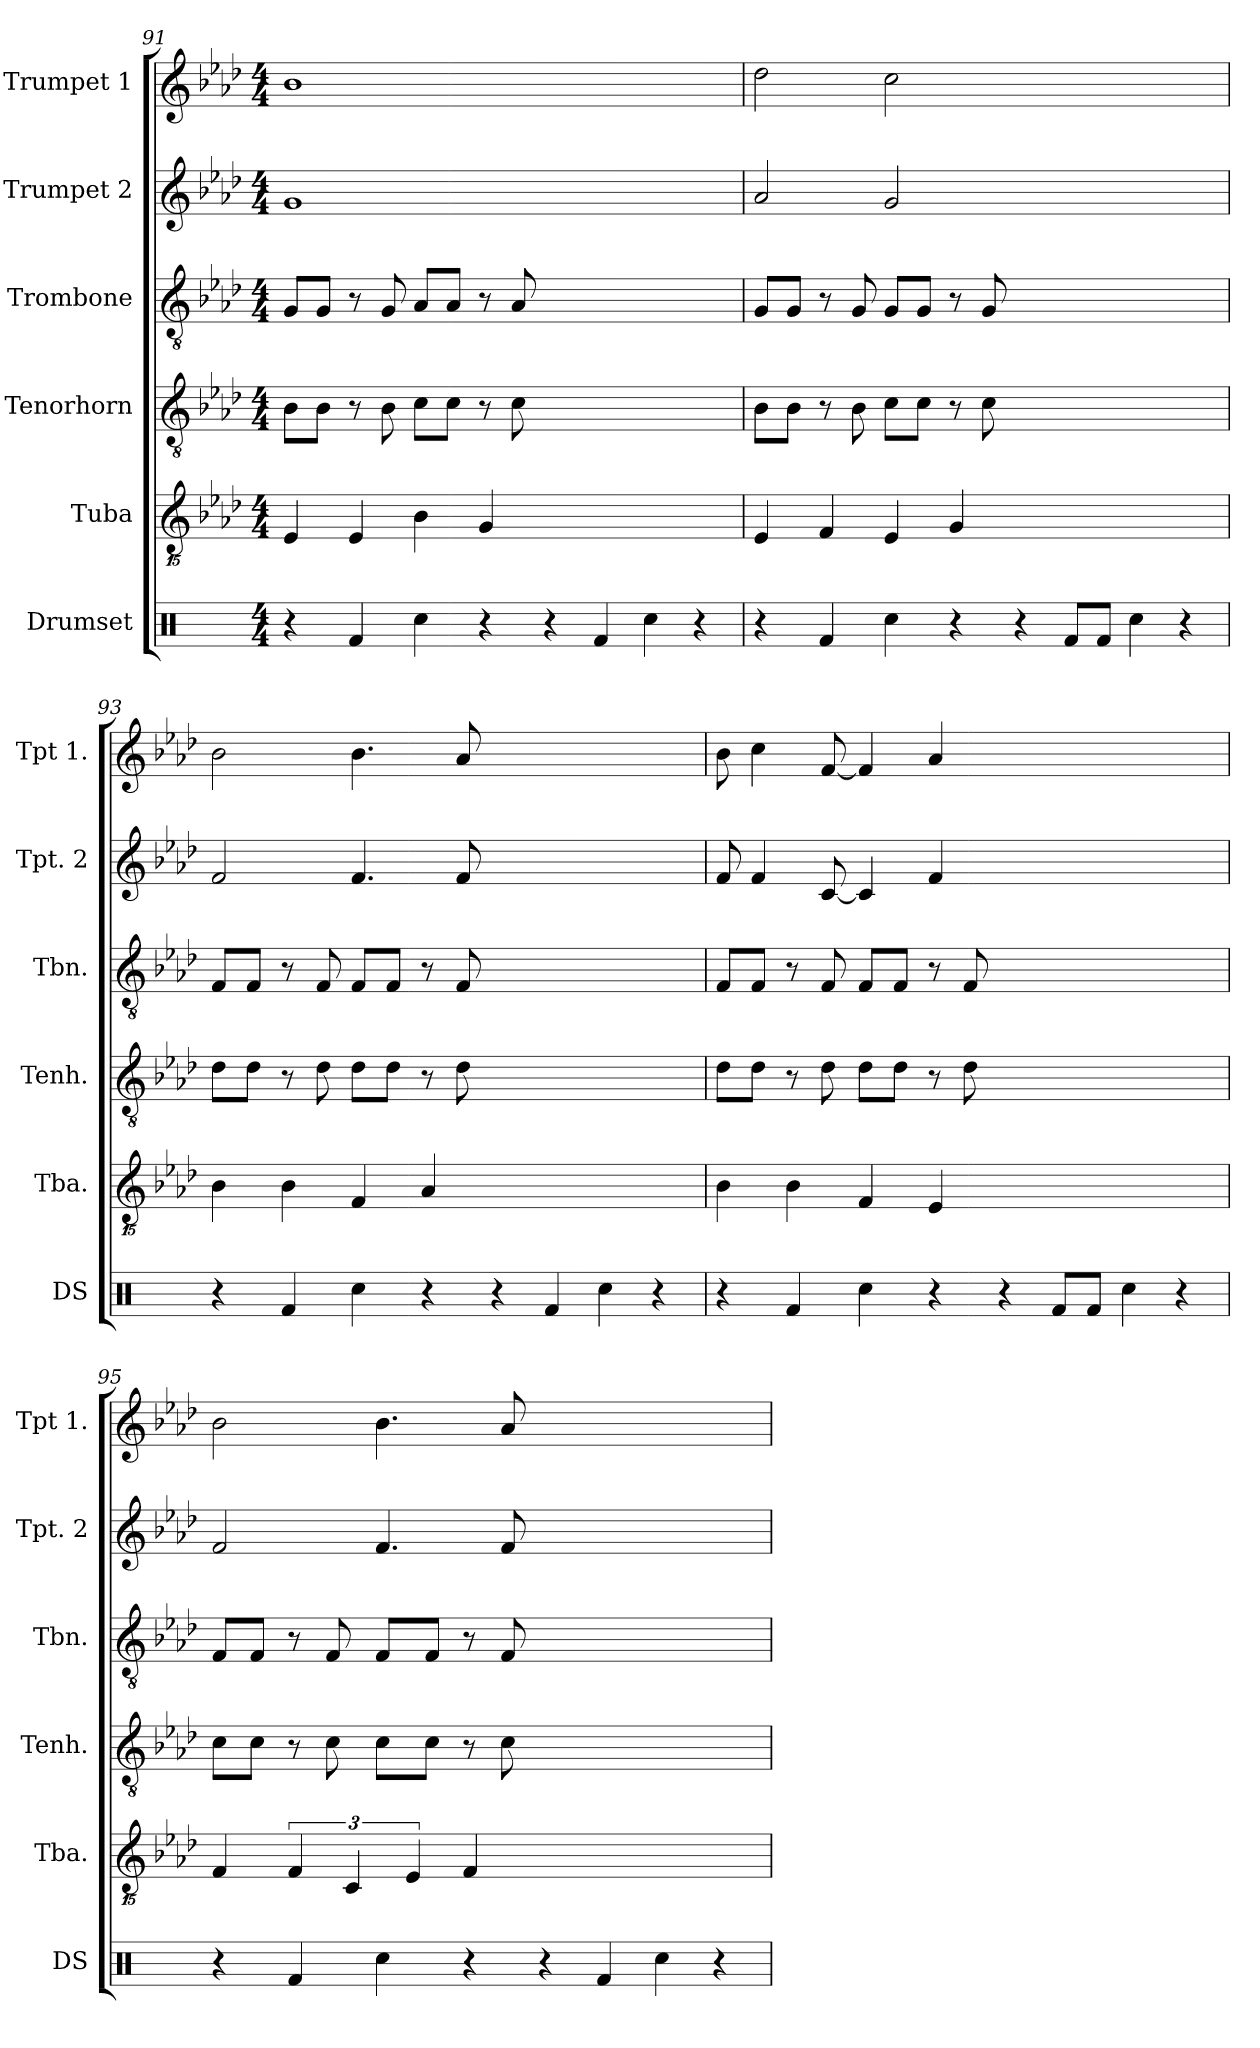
**kern	**kern	**kern	**kern	**kern	**kern
*part6	*part5	*part4	*part3	*part2	*part1
*staff6	*staff5	*staff4	*staff3	*staff2	*staff1
*I"Drumset	*I"Tuba	*I"Tenorhorn	*I"Trombone	*I"Trumpet 2	*I"Trumpet 1
*I'DS	*I'Tba.	*I'Tenh.	*I'Tbn.	*I'Tpt. 2	*I'Tpt 1.
*clefX	*clefGvv2	*clefGv2	*clefGv2	*clefG2	*clefG2
*k[]	*k[b-e-a-d-]	*k[b-e-a-d-]	*k[b-e-a-d-]	*k[b-e-a-d-]	*k[b-e-a-d-]
*M4/4	*M4/4	*M4/4	*M4/4	*M4/4	*M4/4
=91	=91	=91	=91	=91	=91
4r	4EE-	8B-L	8GL	1g	1b-
.	.	8B-J	8GJ	.	.
4Rf	4EE-	8r	8r	.	.
.	.	8B-	8G	.	.
4Rcc	4BB-	8cL	8A-L	.	.
.	.	8cJ	8A-J	.	.
4r	4GG	8r	8r	.	.
.	.	8c	8A-	.	.
4r	1ryy	1ryy	1ryy	1ryy	1ryy
4Rf	.	.	.	.	.
4Rcc	.	.	.	.	.
4r	.	.	.	.	.
=92	=92	=92	=92	=92	=92
4r	4EE-	8B-L	8GL	2a-	2dd-
.	.	8B-J	8GJ	.	.
4Rf	4FF	8r	8r	.	.
.	.	8B-	8G	.	.
4Rcc	4EE-	8cL	8GL	2g	2cc
.	.	8cJ	8GJ	.	.
4r	4GG	8r	8r	.	.
.	.	8c	8G	.	.
4r	1ryy	1ryy	1ryy	1ryy	1ryy
8RfL	.	.	.	.	.
8RfJ	.	.	.	.	.
4Rcc	.	.	.	.	.
4r	.	.	.	.	.
=93	=93	=93	=93	=93	=93
4r	4BB-	8d-L	8FL	2f	2b-
.	.	8d-J	8FJ	.	.
4Rf	4BB-	8r	8r	.	.
.	.	8d-	8F	.	.
4Rcc	4FF	8d-L	8FL	4.f	4.b-
.	.	8d-J	8FJ	.	.
4r	4AA-	8r	8r	.	.
.	.	8d-	8F	8f	8a-
4r	1ryy	1ryy	1ryy	1ryy	1ryy
4Rf	.	.	.	.	.
4Rcc	.	.	.	.	.
4r	.	.	.	.	.
=94	=94	=94	=94	=94	=94
4r	4BB-	8d-L	8FL	8f	8b-
.	.	8d-J	8FJ	4f	4cc
4Rf	4BB-	8r	8r	.	.
.	.	8d-	8F	[8c	[8f
4Rcc	4FF	8d-L	8FL	4c]	4f]
.	.	8d-J	8FJ	.	.
4r	4EE-	8r	8r	4f	4a-
.	.	8d-	8F	.	.
4r	1ryy	1ryy	1ryy	1ryy	1ryy
8RfL	.	.	.	.	.
8RfJ	.	.	.	.	.
4Rcc	.	.	.	.	.
4r	.	.	.	.	.
=95	=95	=95	=95	=95	=95
4r	4FF	8cL	8FL	2f	2b-
.	.	8cJ	8FJ	.	.
4Rf	6FF	8r	8r	.	.
.	.	8c	8F	.	.
.	6CC	.	.	.	.
4Rcc	.	8cL	8FL	4.f	4.b-
.	6EE-	.	.	.	.
.	.	8cJ	8FJ	.	.
4r	4FF	8r	8r	.	.
.	.	8c	8F	8f	8a-
4r	1ryy	1ryy	1ryy	1ryy	1ryy
4Rf	.	.	.	.	.
4Rcc	.	.	.	.	.
4r	.	.	.	.	.
=	=	=	=	=	=
*-	*-	*-	*-	*-	*-
